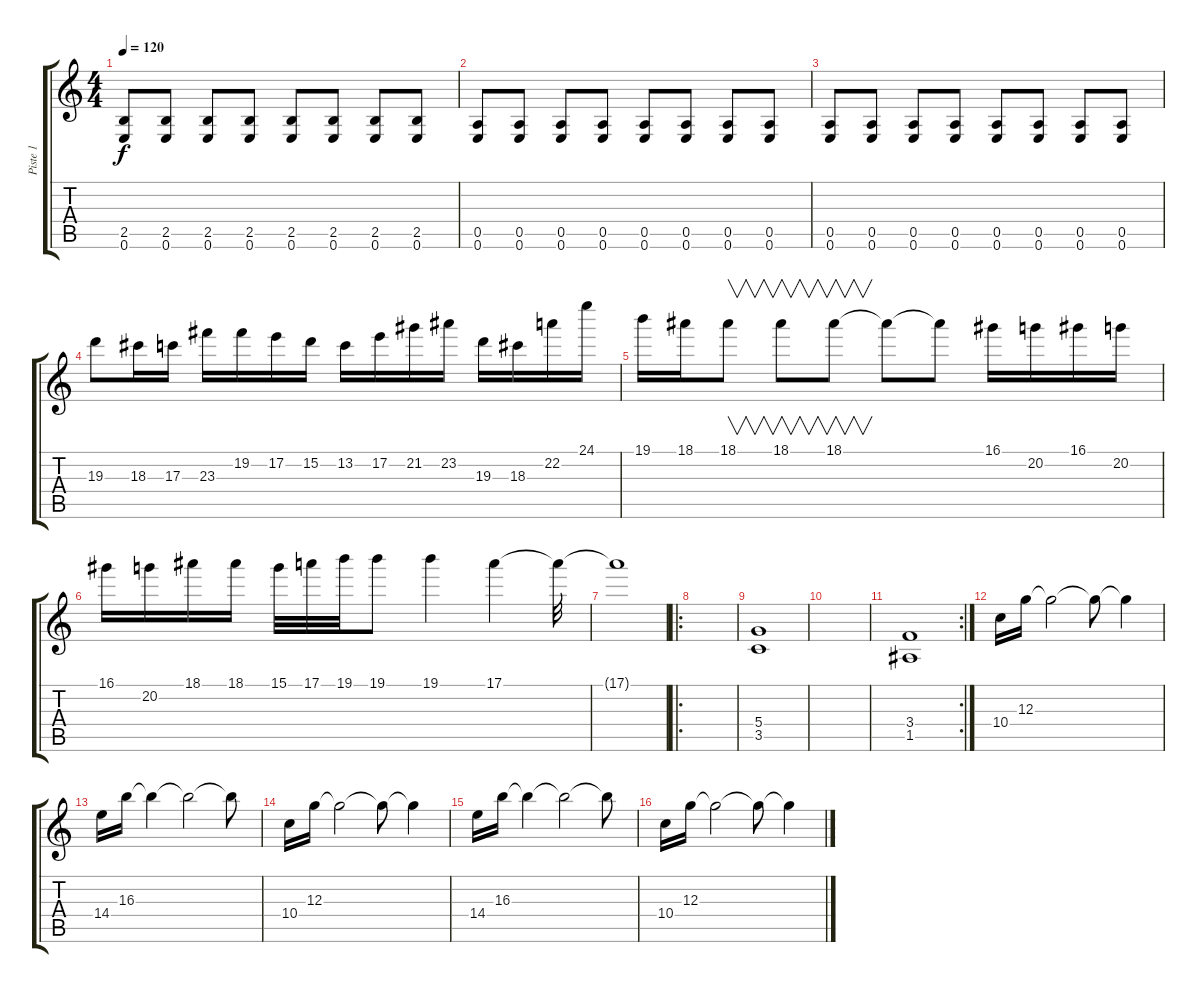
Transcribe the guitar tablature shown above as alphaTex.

\track ("Piste 1" "Piste 1") {instrument distortionguitar}
\staff {score tabs}
\tuning (E4 B3 G3 D3 A2 E2) {hide}
\ts (4 4)
\tempo 120
\clef g2
\ks c
(2.5 0.6).8{dy f} (2.5 0.6).8 (2.5 0.6).8 (2.5 0.6).8 (2.5 0.6).8 (2.5 0.6).8 (2.5 0.6).8 (2.5 0.6).8 |
(0.5 0.6).8 (0.5 0.6).8 (0.5 0.6).8 (0.5 0.6).8 (0.5 0.6).8 (0.5 0.6).8 (0.5 0.6).8 (0.5 0.6).8 |
(0.5 0.6).8 (0.5 0.6).8 (0.5 0.6).8 (0.5 0.6).8 (0.5 0.6).8 (0.5 0.6).8 (0.5 0.6).8 (0.5 0.6).8 |
19.3.8 18.3.16 17.3.16 23.3.16 19.2.16 17.2.16 15.2.16 13.2.16 17.2.16 21.2.16 23.2.16 19.3.16 18.3.16 22.2.16 24.1.16 |
19.1.16 18.1.16 18.1.8{v} 18.1.8{v} 18.1.8{v} 18.1{t}.8 18.1{t}.8 16.1.16 20.2.16 16.1.16 20.2.16 |
16.1.16 20.2.16 18.1.16 18.1.16 15.1.32 17.1.32 19.1.32 19.1.8 19.1.4 17.1.4 17.1{t}.32 |
17.1{t}.1 |
\ro
|
(5.4 3.5).1 |
|
\rc 2
(3.4 1.5).1 |
10.4.16 12.3.16 12.3{t}.2 12.3{t}.8 12.3{t}.4 |
14.4.16 16.3.16 16.3{t}.4 16.3{t}.2 16.3{t}.8 |
10.4.16 12.3.16 12.3{t}.2 12.3{t}.8 12.3{t}.4 |
14.4.16 16.3.16 16.3{t}.4 16.3{t}.2 16.3{t}.8 |
10.4.16 12.3.16 12.3{t}.2 12.3{t}.8 12.3{t}.4
